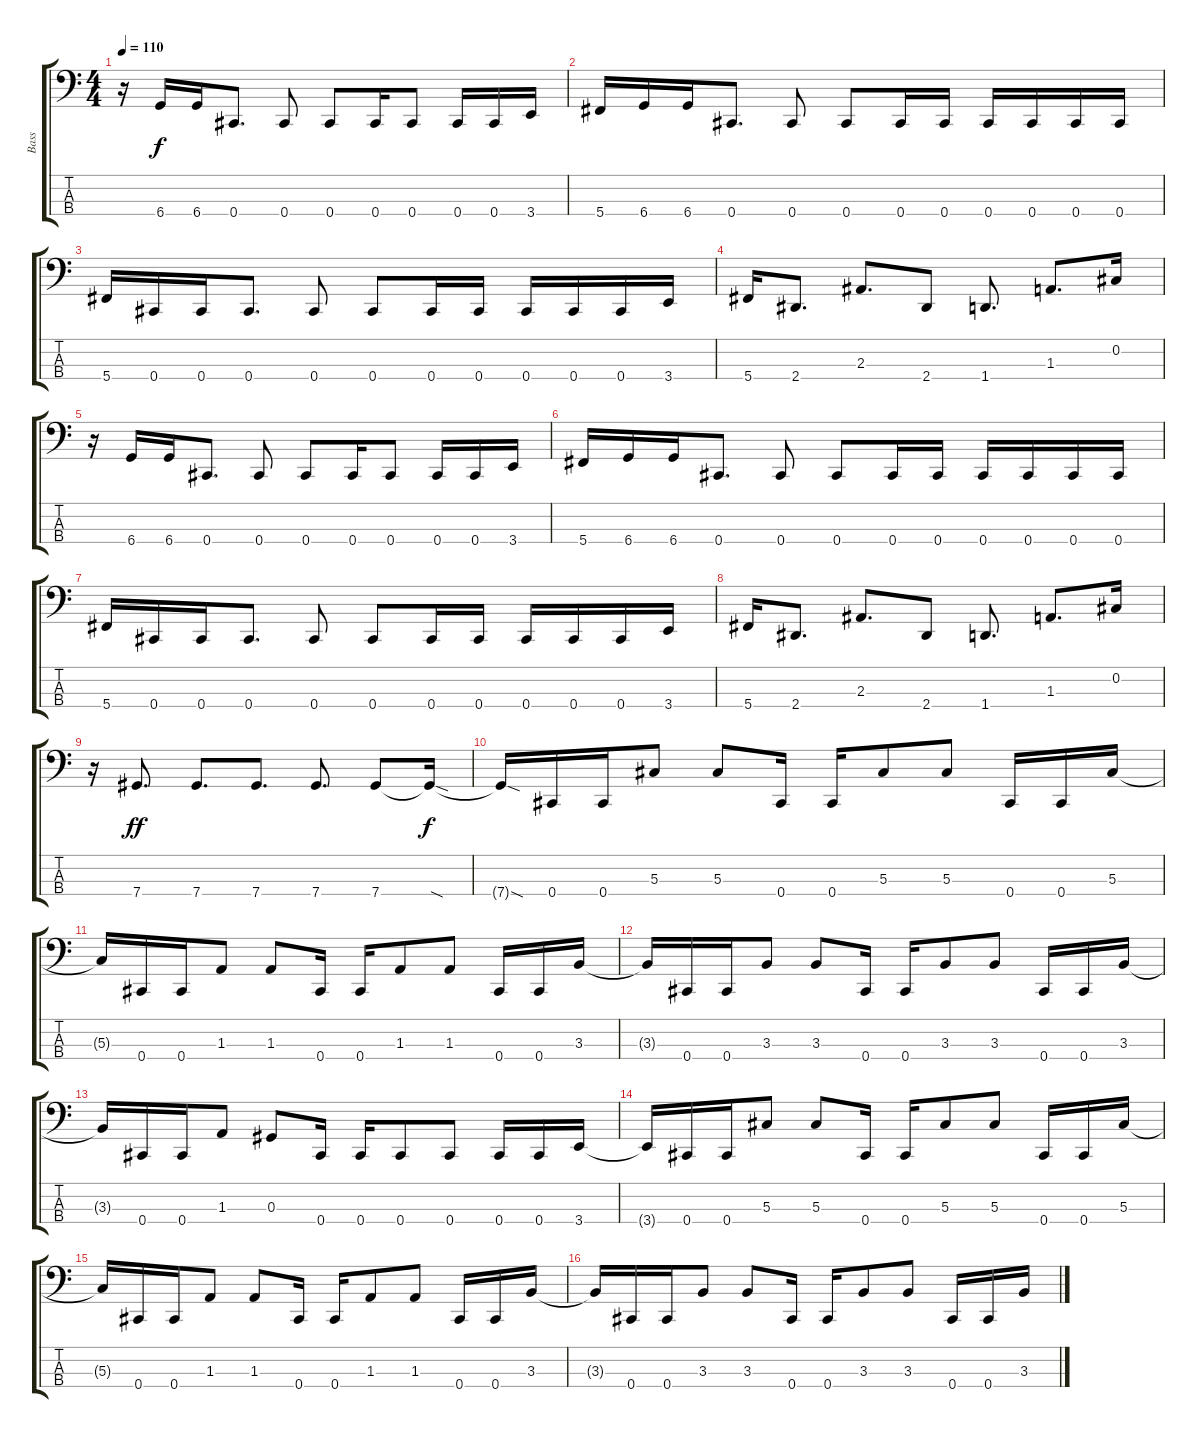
\track ("Bass" "Bass") {instrument electricbassfinger}
\staff {score tabs}
\tuning (Gb2 Db2 Ab1 Db1) {hide}
\ts (4 4)
\tempo 110
\clef f4
\ks c
r.16{dy f} 6.4.16 6.4.16 0.4.8{d} 0.4.8 0.4.8 0.4.16 0.4.8 0.4.16 0.4.16 3.4.16 |
5.4.16 6.4.16 6.4.16 0.4.8{d} 0.4.8 0.4.8 0.4.16 0.4.16 0.4.16 0.4.16 0.4.16 0.4.16 |
5.4.16 0.4.16 0.4.16 0.4.8{d} 0.4.8 0.4.8 0.4.16 0.4.16 0.4.16 0.4.16 0.4.16 3.4.16 |
5.4.16 2.4.8{d} 2.3.8{d} 2.4.8 1.4.8{d} 1.3.8{d} 0.2.16 |
r.16 6.4.16 6.4.16 0.4.8{d} 0.4.8 0.4.8 0.4.16 0.4.8 0.4.16 0.4.16 3.4.16 |
5.4.16 6.4.16 6.4.16 0.4.8{d} 0.4.8 0.4.8 0.4.16 0.4.16 0.4.16 0.4.16 0.4.16 0.4.16 |
5.4.16 0.4.16 0.4.16 0.4.8{d} 0.4.8 0.4.8 0.4.16 0.4.16 0.4.16 0.4.16 0.4.16 3.4.16 |
5.4.16 2.4.8{d} 2.3.8{d} 2.4.8 1.4.8{d} 1.3.8{d} 0.2.16 |
r.16 7.4.8{d dy ff} 7.4.8{d} 7.4.8{d} 7.4.8{d} 7.4.8 7.4{sod t}.16{dy f} |
7.4{sod t}.16 0.4.16 0.4.16 5.3.8 5.3.8 0.4.16 0.4.16 5.3.8 5.3.8 0.4.16 0.4.16 5.3.16 |
5.3{t}.16 0.4.16 0.4.16 1.3.8 1.3.8 0.4.16 0.4.16 1.3.8 1.3.8 0.4.16 0.4.16 3.3.16 |
3.3{t}.16 0.4.16 0.4.16 3.3.8 3.3.8 0.4.16 0.4.16 3.3.8 3.3.8 0.4.16 0.4.16 3.3.16 |
3.3{t}.16 0.4.16 0.4.16 1.3.8 0.3.8 0.4.16 0.4.16 0.4.8 0.4.8 0.4.16 0.4.16 3.4.16 |
3.4{t}.16 0.4.16 0.4.16 5.3.8 5.3.8 0.4.16 0.4.16 5.3.8 5.3.8 0.4.16 0.4.16 5.3.16 |
5.3{t}.16 0.4.16 0.4.16 1.3.8 1.3.8 0.4.16 0.4.16 1.3.8 1.3.8 0.4.16 0.4.16 3.3.16 |
3.3{t}.16 0.4.16 0.4.16 3.3.8 3.3.8 0.4.16 0.4.16 3.3.8 3.3.8 0.4.16 0.4.16 3.3.16
